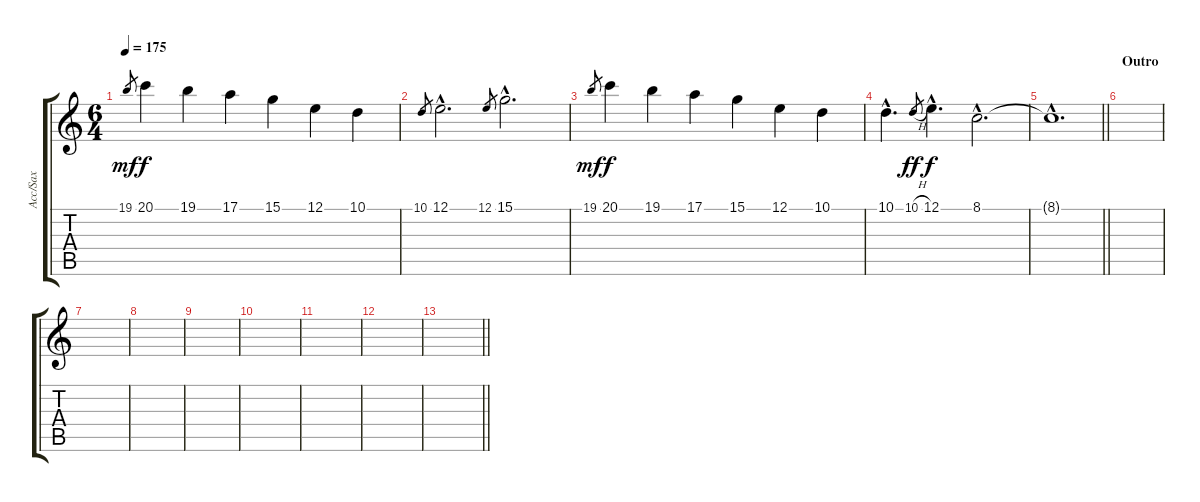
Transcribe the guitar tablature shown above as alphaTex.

\track ("Acc/Sax" "Acc/Sax") {instrument accordion}
\staff {score tabs}
\tuning (E4 B3 G3 D3 A2 E2) {hide}
\ts (6 4)
\tempo 175
\clef g2
\ks c
19.1.8{gr dy mf} 20.1.4{dy f} 19.1.4 17.1.4 15.1.4 12.1.4 10.1.4 |
10.1.8{gr} 12.1{hac}.2{d} 12.1.8{gr} 15.1{hac}.2{d} |
19.1.8{gr dy mf} 20.1.4{dy f} 19.1.4 17.1.4 15.1.4 12.1.4 10.1.4 |
10.1{hac}.4{d} 10.1{h}.8{gr dy ff} 12.1{hac}.4{d dy f} 8.1{hac}.2{d} |
\barLineRight lightlight
8.1{hac t}.1{d volume 5} |
\section ("" "Outro")
|
|
|
|
|
|
|
\barLineRight lightlight
